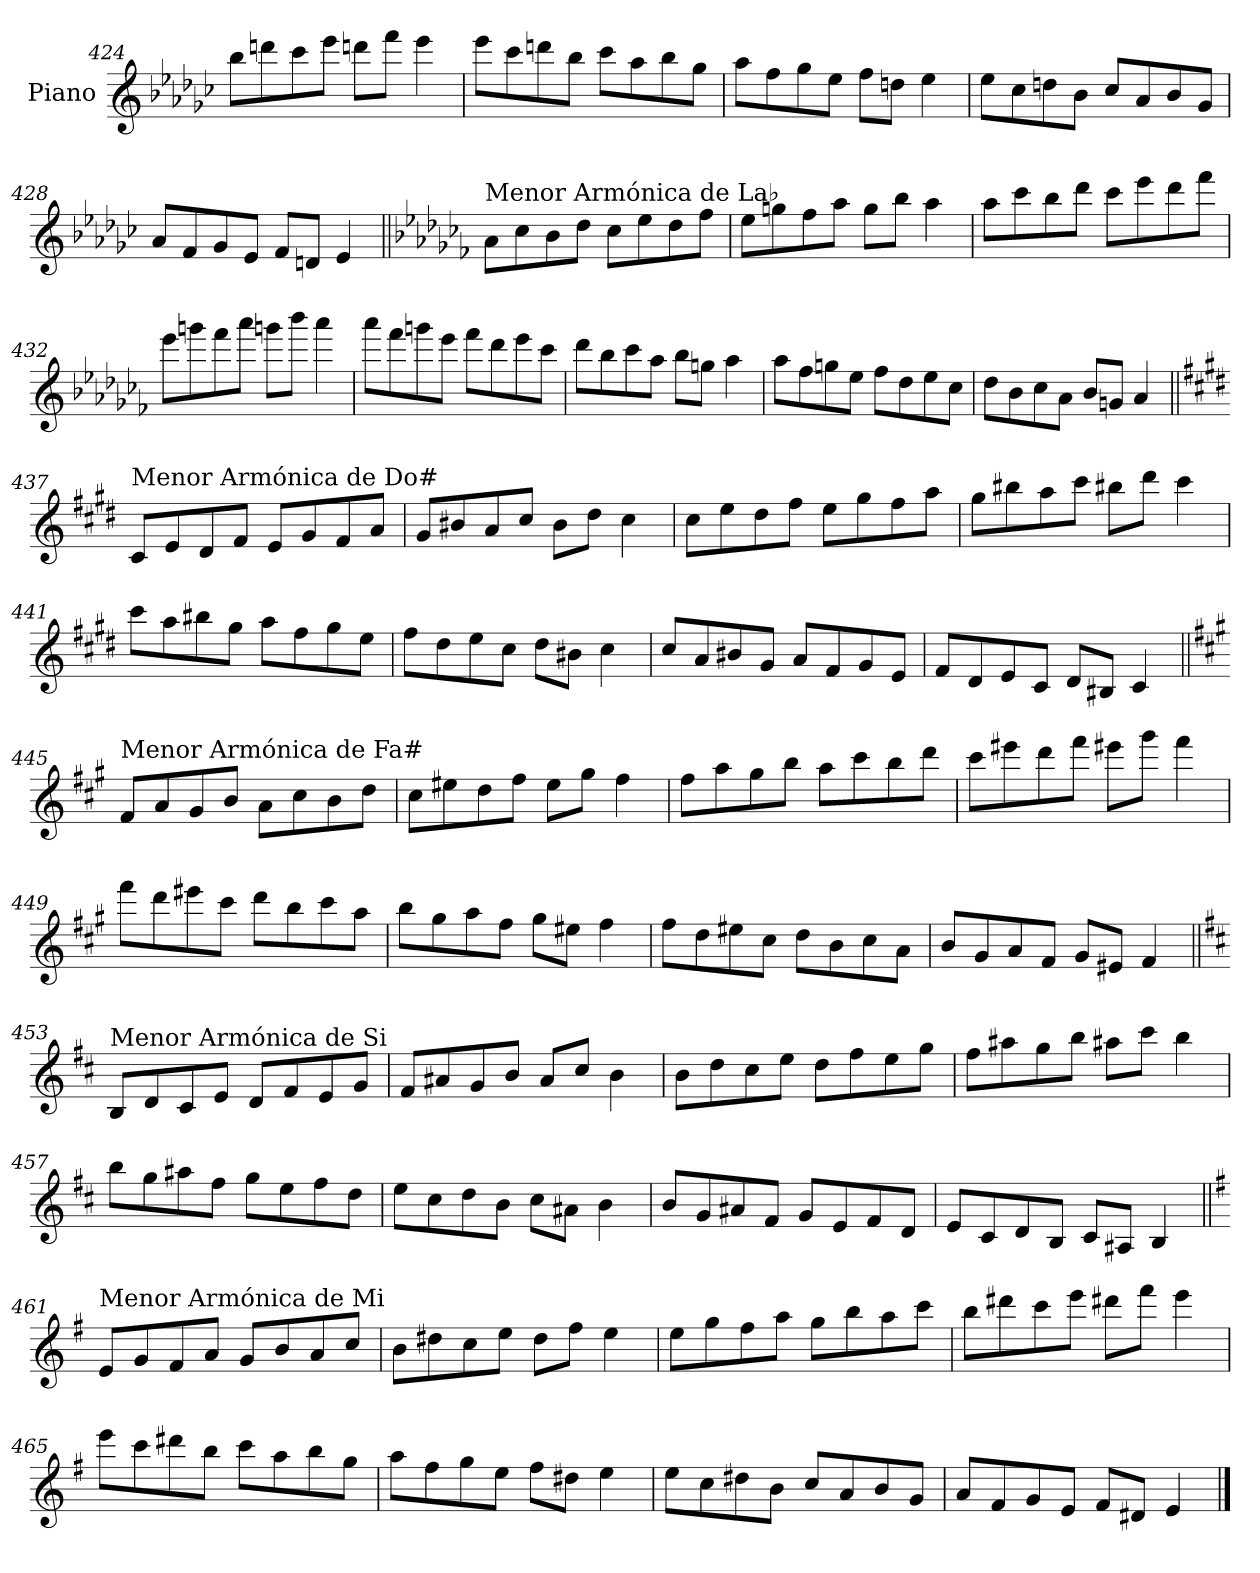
**kern
*part1
*staff1
*I"Piano
*I'Pno.
*clefG2
*k[b-e-a-d-g-c-]
=424
8bb-\L
8dddn\
8ccc-\
8eee-\J
8dddn\L
8fff\J
4eee-\
!!LO:LB:g=z
=425
8eee-\L
8ccc-\
8dddn\
8bb-\J
8ccc-\L
8aa-\
8bb-\
8gg-\J
=426
8aa-\L
8ff\
8gg-\
8ee-\J
8ff\L
8ddn\J
4ee-\
=427
8ee-\L
8cc-\
8ddn\
8b-\J
8cc-/L
8a-/
8b-/
8g-/J
=428
8a-/L
8f/
8g-/
8e-/J
8f/L
8dn/J
4e-/
!!LO:LB:g=z
=429||
*k[b-e-a-d-g-c-f-]
!LO:TX:a:t=Menor Armónica de La♭
8a-\L
8cc-\
8b-\
8dd-\J
8cc-\L
8ee-\
8dd-\
8ff-\J
=430
8ee-\L
8ggn\
8ff-\
8aa-\J
8gg\L
8bb-\J
4aa-\
=431
8aa-\L
8ccc-\
8bb-\
8ddd-\J
8ccc-\L
8eee-\
8ddd-\
8fff-\J
=432
8eee-\L
8gggn\
8fff-\
8aaa-\J
8gggn\L
8bbb-\J
4aaa-\
!!LO:LB:g=z
=433
8aaa-\L
8fff-\
8gggn\
8eee-\J
8fff-\L
8ddd-\
8eee-\
8ccc-\J
=434
8ddd-\L
8bb-\
8ccc-\
8aa-\J
8bb-\L
8ggn\J
4aa-\
=435
8aa-\L
8ff-\
8ggn\
8ee-\J
8ff-\L
8dd-\
8ee-\
8cc-\J
=436
8dd-\L
8b-\
8cc-\
8a-\J
8b-/L
8gn/J
4a-/
!!LO:PB:g=z
=437||
*k[f#c#g#d#]
!LO:TX:a:t=Menor Armónica de Do#
8c#/L
8e/
8d#/
8f#/J
8e/L
8g#/
8f#/
8a/J
=438
8g#/L
8b#X/
8a/
8cc#/J
8b#\L
8dd#\J
4cc#\
=439
8cc#\L
8ee\
8dd#\
8ff#\J
8ee\L
8gg#\
8ff#\
8aa\J
=440
8gg#\L
8bb#X\
8aa\
8ccc#\J
8bb#X\L
8ddd#\J
4ccc#\
!!LO:LB:g=z
=441
8ccc#\L
8aa\
8bb#X\
8gg#\J
8aa\L
8ff#\
8gg#\
8ee\J
=442
8ff#\L
8dd#\
8ee\
8cc#\J
8dd#\L
8b#X\J
4cc#\
=443
8cc#/L
8a/
8b#X/
8g#/J
8a/L
8f#/
8g#/
8e/J
=444
8f#/L
8d#/
8e/
8c#/J
8d#/L
8B#X/J
4c#/
!!LO:LB:g=z
=445||
*k[f#c#g#]
!LO:TX:a:t=Menor Armónica de Fa#
8f#/L
8a/
8g#/
8b/J
8a\L
8cc#\
8b\
8dd\J
=446
8cc#\L
8ee#X\
8dd\
8ff#\J
8ee#\L
8gg#\J
4ff#\
=447
8ff#\L
8aa\
8gg#\
8bb\J
8aa\L
8ccc#\
8bb\
8ddd\J
=448
8ccc#\L
8eee#X\
8ddd\
8fff#\J
8eee#X\L
8ggg#\J
4fff#\
!!LO:LB:g=z
=449
8fff#\L
8ddd\
8eee#X\
8ccc#\J
8ddd\L
8bb\
8ccc#\
8aa\J
=450
8bb\L
8gg#\
8aa\
8ff#\J
8gg#\L
8ee#X\J
4ff#\
=451
8ff#\L
8dd\
8ee#X\
8cc#\J
8dd\L
8b\
8cc#\
8a\J
=452
8b/L
8g#/
8a/
8f#/J
8g#/L
8e#X/J
4f#/
!!LO:LB:g=z
=453||
*k[f#c#]
!LO:TX:a:t=Menor Armónica de Si
8B/L
8d/
8c#/
8e/J
8d/L
8f#/
8e/
8g/J
=454
8f#/L
8a#X/
8g/
8b/J
8a#/L
8cc#/J
4b\
=455
8b\L
8dd\
8cc#\
8ee\J
8dd\L
8ff#\
8ee\
8gg\J
=456
8ff#\L
8aa#X\
8gg\
8bb\J
8aa#X\L
8ccc#\J
4bb\
!!LO:LB:g=z
=457
8bb\L
8gg\
8aa#X\
8ff#\J
8gg\L
8ee\
8ff#\
8dd\J
=458
8ee\L
8cc#\
8dd\
8b\J
8cc#\L
8a#X\J
4b\
=459
8b/L
8g/
8a#X/
8f#/J
8g/L
8e/
8f#/
8d/J
=460
8e/L
8c#/
8d/
8B/J
8c#/L
8A#X/J
4B/
!!LO:LB:g=z
=461||
*k[f#]
!LO:TX:a:t=Menor Armónica de Mi
8e/L
8g/
8f#/
8a/J
8g/L
8b/
8a/
8cc/J
=462
8b\L
8dd#X\
8cc\
8ee\J
8dd#\L
8ff#\J
4ee\
=463
8ee\L
8gg\
8ff#\
8aa\J
8gg\L
8bb\
8aa\
8ccc\J
=464
8bb\L
8ddd#X\
8ccc\
8eee\J
8ddd#X\L
8fff#\J
4eee\
!!LO:LB:g=z
=465
8eee\L
8ccc\
8ddd#X\
8bb\J
8ccc\L
8aa\
8bb\
8gg\J
=466
8aa\L
8ff#\
8gg\
8ee\J
8ff#\L
8dd#X\J
4ee\
=467
8ee\L
8cc\
8dd#X\
8b\J
8cc/L
8a/
8b/
8g/J
=468
8a/L
8f#/
8g/
8e/J
8f#/L
8d#X/J
4e/
==
*-
